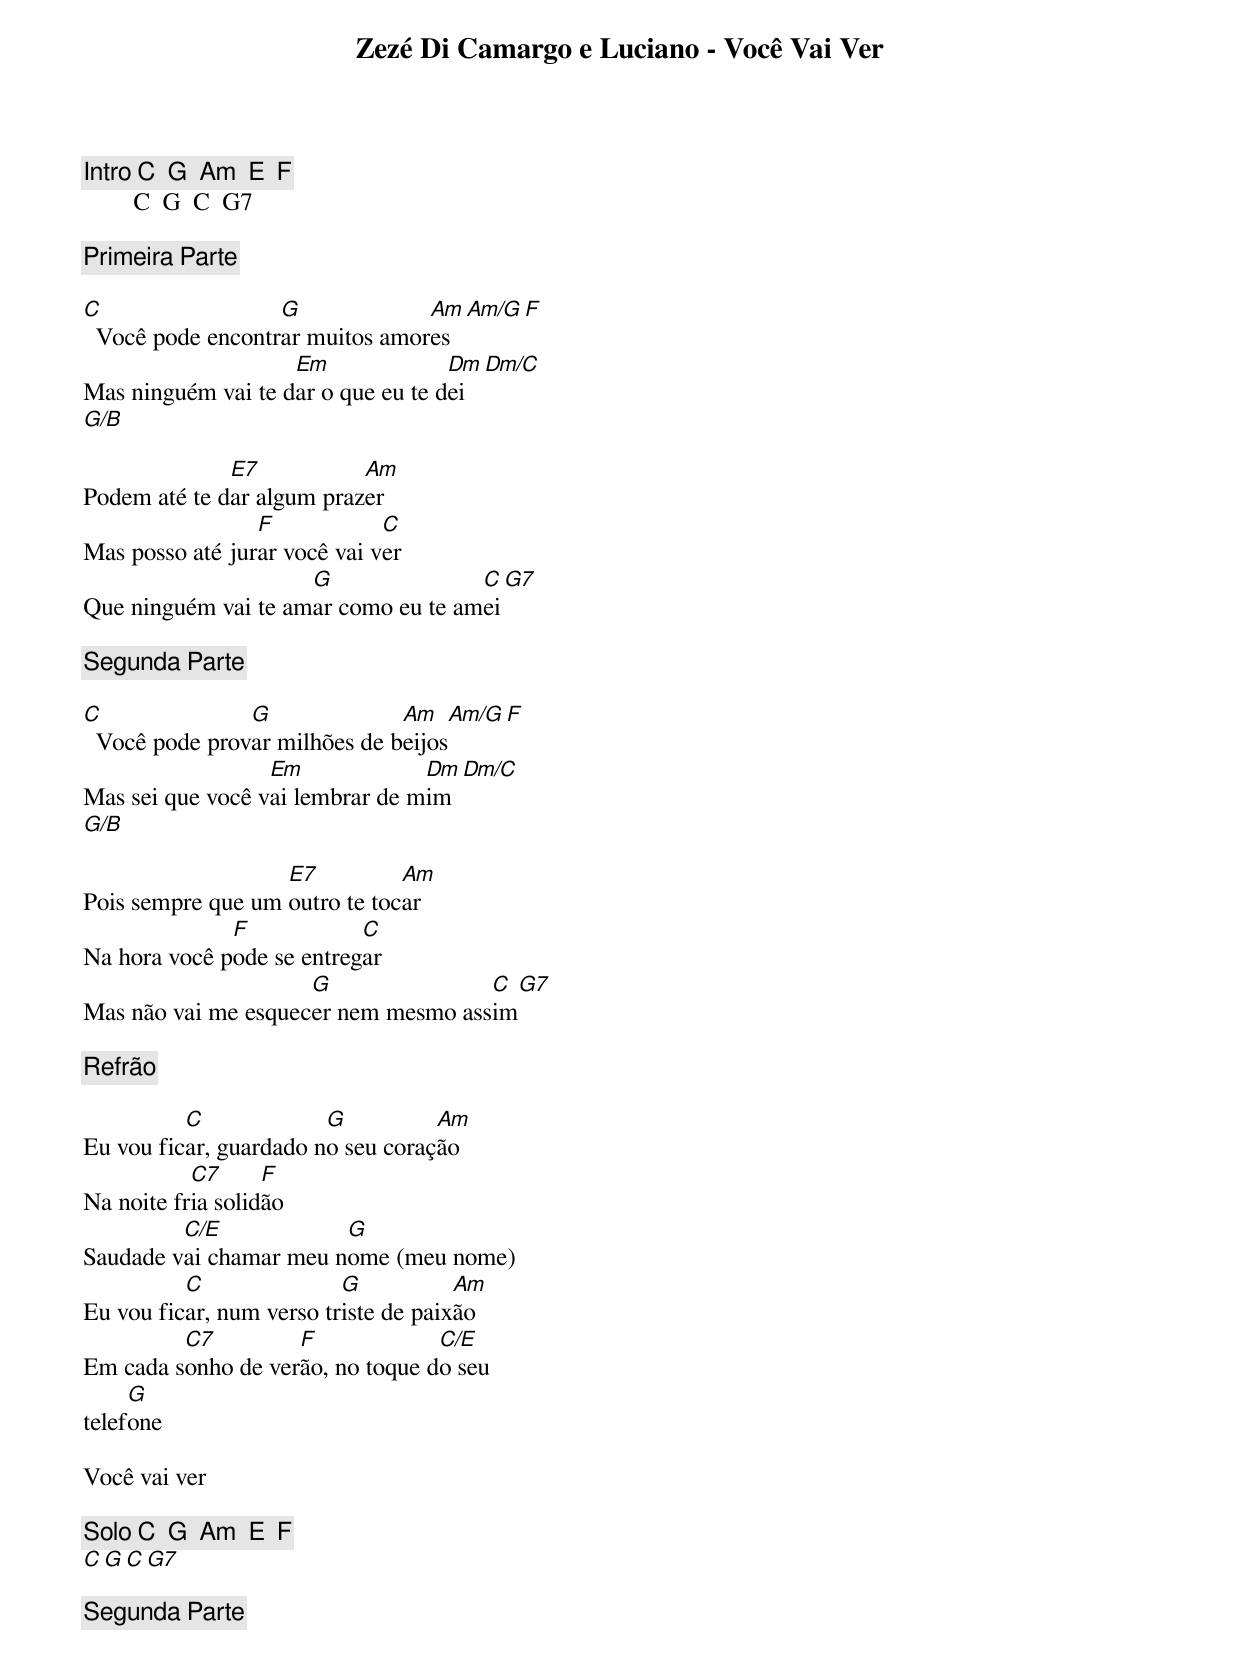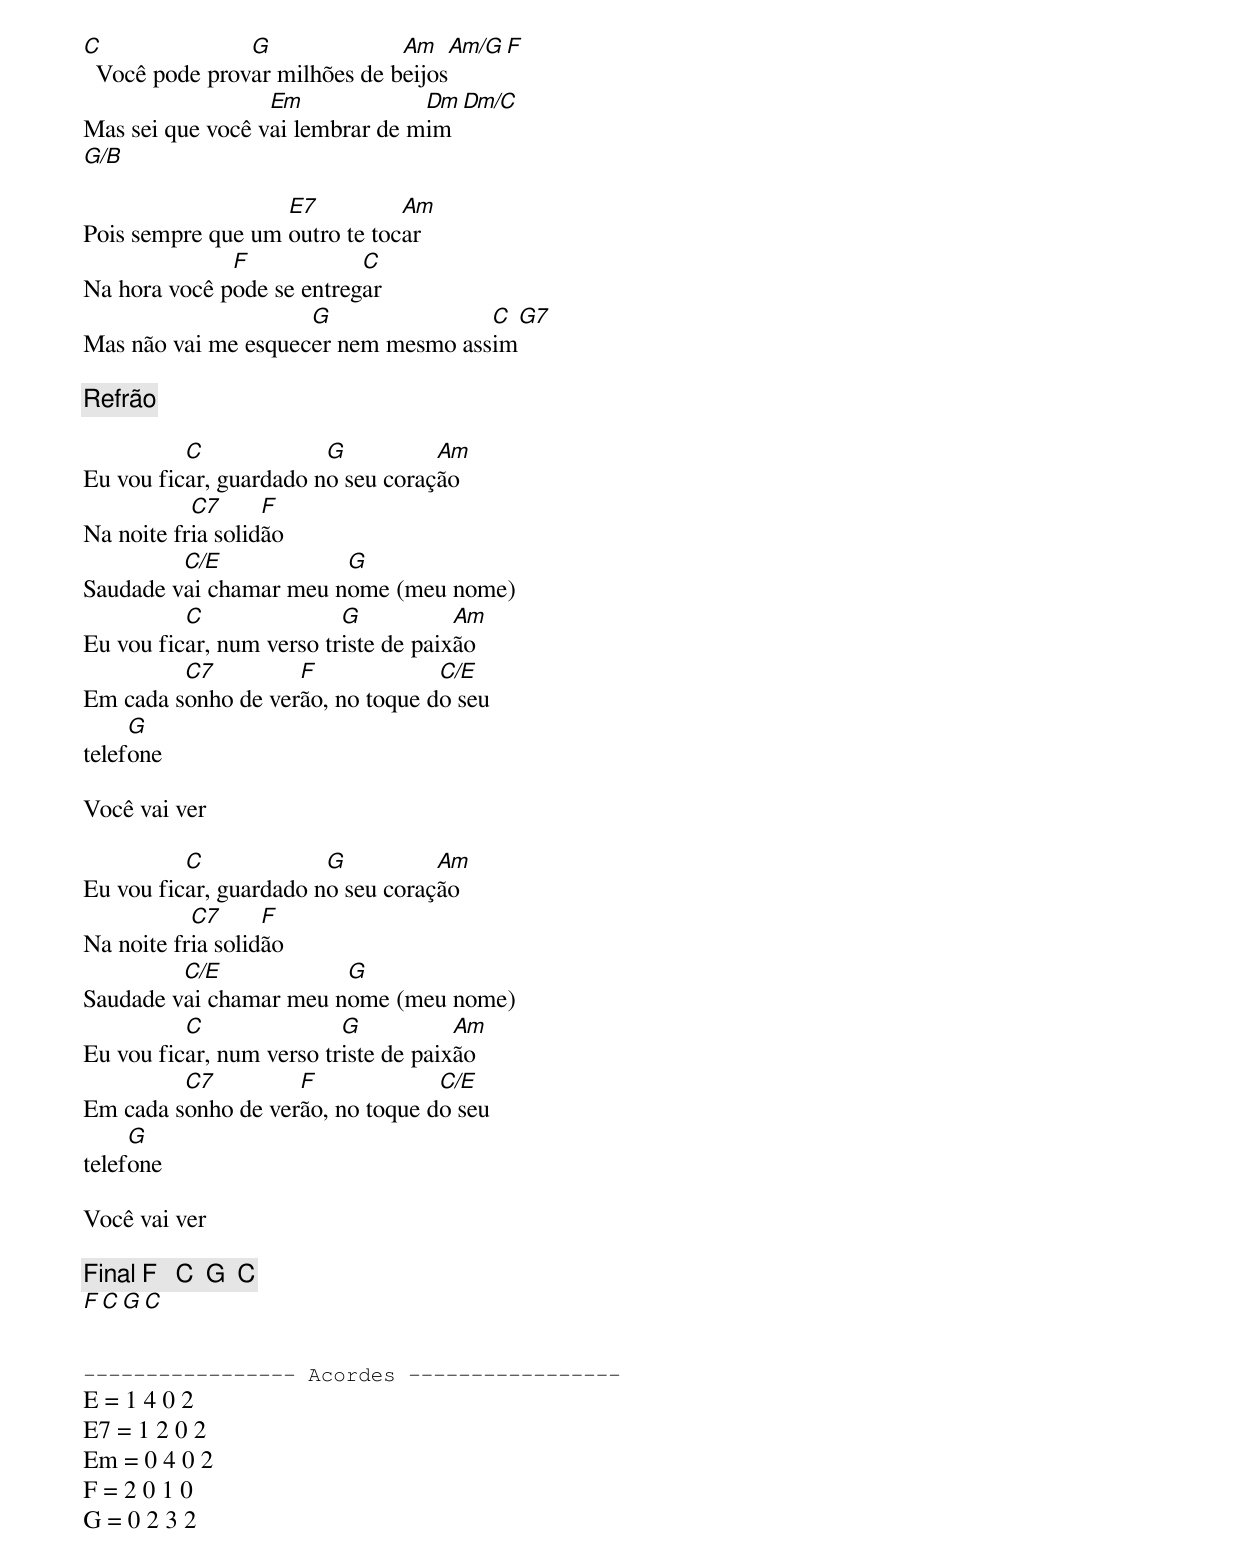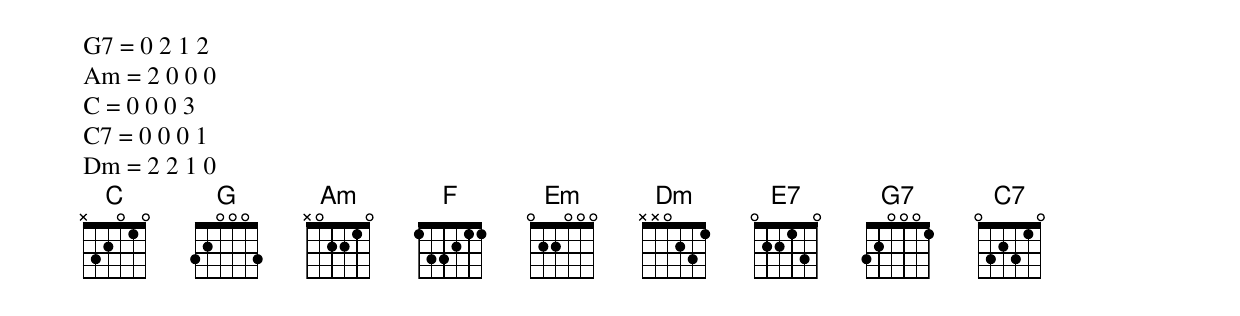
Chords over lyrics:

Zezé Di Camargo e Luciano - Você Vai Ver

[Intro] C  G  Am  E  F
        C  G  C  G7

[Primeira Parte]

C                  G             Am   Am/G  F
  Você pode encontrar muitos amores
                    Em              Dm   Dm/C
Mas ninguém vai te dar o que eu te dei
  G/B

              E7           Am
Podem até te dar algum prazer
                 F            C
Mas posso até jurar você vai ver
                     G               C  G7
Que ninguém vai te amar como eu te amei

[Segunda Parte]

C               G              Am   Am/G  F
  Você pode provar milhões de beijos
                  Em             Dm  Dm/C
Mas sei que você vai lembrar de mim
G/B

                   E7          Am
Pois sempre que um outro te tocar
              F            C
Na hora você pode se entregar
                     G               C  G7
Mas não vai me esquecer nem mesmo assim

[Refrão]

          C             G          Am
Eu vou ficar, guardado no seu coração
           C7      F
Na noite fria solidão
         C/E            G
Saudade vai chamar meu nome (meu nome)
          C               G           Am
Eu vou ficar, num verso triste de paixão
         C7         F             C/E
Em cada sonho de verão, no toque do seu
     G
telefone

Você vai ver

[Solo] C  G  Am  E  F
       C  G  C  G7

[Segunda Parte]

C               G              Am   Am/G  F
  Você pode provar milhões de beijos
                  Em             Dm  Dm/C
Mas sei que você vai lembrar de mim
G/B

                   E7          Am
Pois sempre que um outro te tocar
              F            C
Na hora você pode se entregar
                     G               C  G7
Mas não vai me esquecer nem mesmo assim

[Refrão]

          C             G          Am
Eu vou ficar, guardado no seu coração
           C7      F
Na noite fria solidão
         C/E            G
Saudade vai chamar meu nome (meu nome)
          C               G           Am
Eu vou ficar, num verso triste de paixão
         C7         F             C/E
Em cada sonho de verão, no toque do seu
     G
telefone

Você vai ver

          C             G          Am
Eu vou ficar, guardado no seu coração
           C7      F
Na noite fria solidão
         C/E            G
Saudade vai chamar meu nome (meu nome)
          C               G           Am
Eu vou ficar, num verso triste de paixão
         C7         F             C/E
Em cada sonho de verão, no toque do seu
     G
telefone

Você vai ver

[Final] F   C  G  C
        F   C  G  C


----------------- Acordes -----------------
E = 1 4 0 2
E7 = 1 2 0 2
Em = 0 4 0 2
F = 2 0 1 0
G = 0 2 3 2
G7 = 0 2 1 2
Am = 2 0 0 0
C = 0 0 0 3
C7 = 0 0 0 1
Dm = 2 2 1 0
